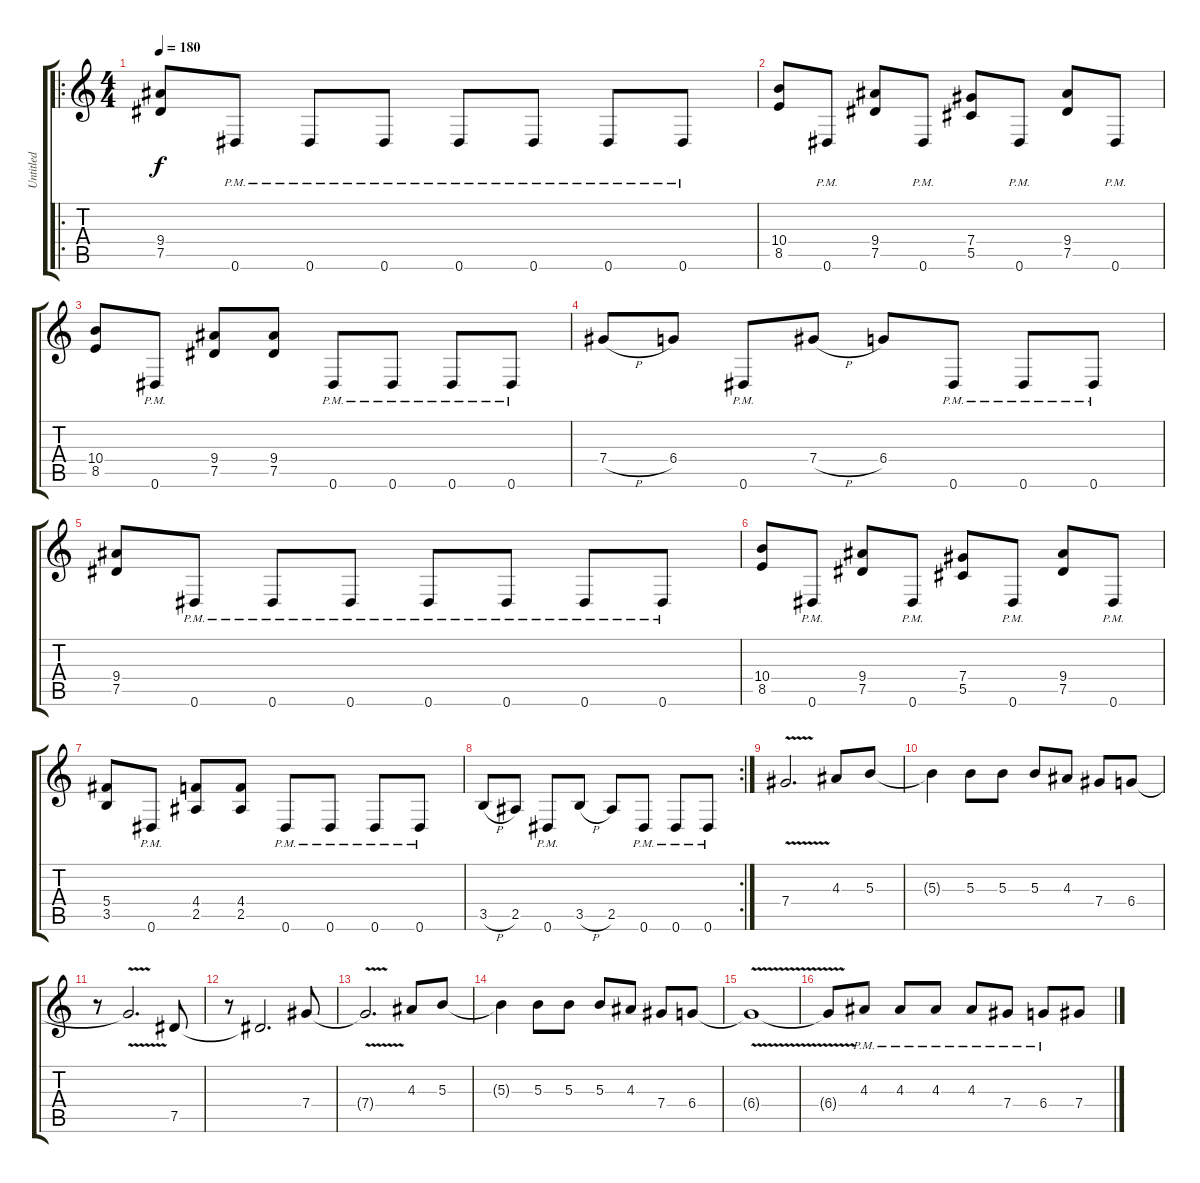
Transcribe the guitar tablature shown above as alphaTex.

\track ("Untitled" "Untitled") {instrument distortionguitar}
\staff {score tabs}
\tuning (Eb4 Bb3 Gb3 Db3 Ab2 Eb2) {hide}
\ro
\ts (4 4)
\tempo 180
\clef g2
\ks c
(9.4 7.5).8{dy f} 0.6{pm}.8 0.6{pm}.8 0.6{pm}.8 0.6{pm}.8 0.6{pm}.8 0.6{pm}.8 0.6{pm}.8 |
(10.4 8.5).8 0.6{pm}.8 (9.4 7.5).8 0.6{pm}.8 (7.4 5.5).8 0.6{pm}.8 (9.4 7.5).8 0.6{pm}.8 |
(10.4 8.5).8 0.6{pm}.8 (9.4 7.5).8 (9.4 7.5).8 0.6{pm}.8 0.6{pm}.8 0.6{pm}.8 0.6{pm}.8 |
7.4{h}.8 6.4.8 0.6{pm}.8 7.4{h}.8 6.4.8 0.6{pm}.8 0.6{pm}.8 0.6{pm}.8 |
(9.4 7.5).8 0.6{pm}.8 0.6{pm}.8 0.6{pm}.8 0.6{pm}.8 0.6{pm}.8 0.6{pm}.8 0.6{pm}.8 |
(10.4 8.5).8 0.6{pm}.8 (9.4 7.5).8 0.6{pm}.8 (7.4 5.5).8 0.6{pm}.8 (9.4 7.5).8 0.6{pm}.8 |
(5.4 3.5).8 0.6{pm}.8 (4.4 2.5).8 (4.4 2.5).8 0.6{pm}.8 0.6{pm}.8 0.6{pm}.8 0.6{pm}.8 |
\rc 2
3.5{h}.8 2.5.8 0.6{pm}.8 3.5{h}.8 2.5.8 0.6{pm}.8 0.6{pm}.8 0.6{pm}.8 |
7.4{v}.2{d} 4.3.8 5.3.8 |
5.3{t}.4 5.3.8 5.3.8 5.3.8 4.3.8 7.4.8 6.4.8 |
r.8 6.4{v t}.2{d} 7.5.8 |
r.8 7.5{t}.2{d} 7.4.8 |
7.4{v t}.2{d} 4.3.8 5.3.8 |
5.3{t}.4 5.3.8 5.3.8 5.3.8 4.3.8 7.4.8 6.4.8 |
6.4{v t}.1 |
6.4{v t}.8 4.3{pm}.8 4.3{pm}.8 4.3{pm}.8 4.3{pm}.8 7.4{pm}.8 6.4{pm}.8 7.4.8
